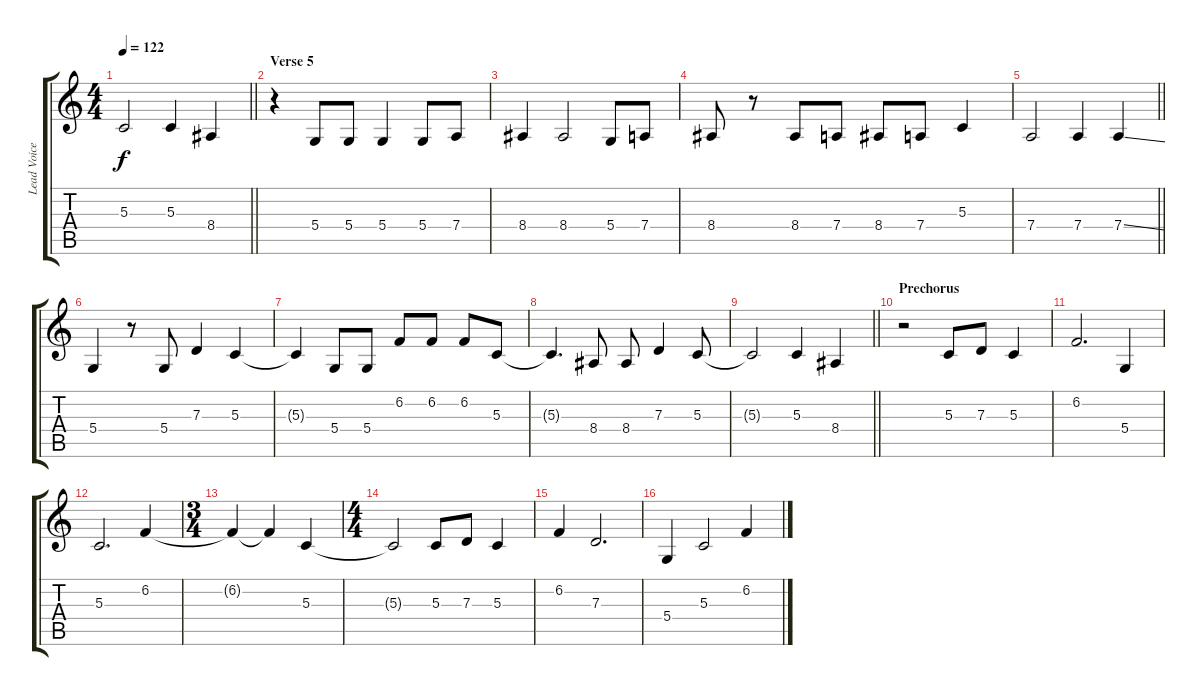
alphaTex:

\track ("Lead Voice" "Lead Voice") {instrument clarinet}
\staff {score tabs}
\tuning (E4 B3 G3 D3 A2 E2) {hide}
\ts (4 4)
\tempo 122
\clef g2
\barLineRight lightlight
\ks c
5.3{t}.2{dy f} 5.3.4 8.4.4 |
\section ("" "Verse 5")
r.4 5.4.8 5.4.8 5.4.4 5.4.8 7.4.8 |
8.4.4 8.4.2 5.4.8 7.4.8 |
8.4.8 r.8 8.4.8 7.4.8 8.4.8 7.4.8 5.3.4 |
\barLineRight lightlight
7.4.2 7.4.4 7.4{ss}.4 |
5.4.4 r.8 5.4.8 7.3.4 5.3.4 |
5.3{t}.4 5.4.8 5.4.8 6.2.8 6.2.8 6.2.8 5.3.8 |
5.3{t}.4{d} 8.4.8 8.4.8 7.3.4 5.3.8 |
\barLineRight lightlight
5.3{t}.2 5.3.4 8.4.4 |
\section ("" "Prechorus")
r.2 5.3.8 7.3.8 5.3.4 |
6.2.2{d} 5.4.4 |
5.3.2{d} 6.2.4 |
\ts (3 4)
6.2{t}.4 6.2{t}.4 5.3.4 |
\ts (4 4)
5.3{t}.2 5.3.8 7.3.8 5.3.4 |
6.2.4 7.3.2{d} |
5.4.4 5.3.2 6.2.4
